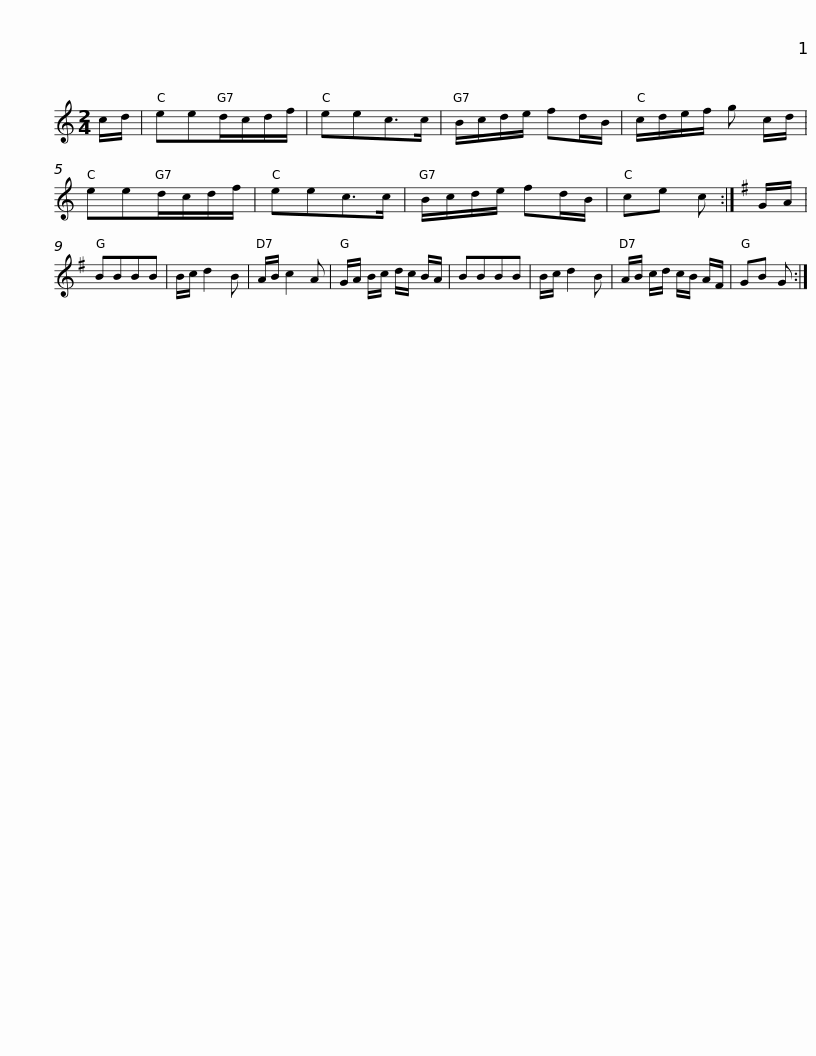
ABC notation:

X:1
L:1/8
M:2/4
I:linebreak $
K:C
V:1 treble
V:1
 c/d/ | eed/c/d/f/ | eec>c | B/c/d/e/ fd/B/ | c/d/e/f/ g c/d/ | %5
 eed/c/d/f/ | eec>c | B/c/d/e/ fd/B/ |$ ce c :|[K:G] G/A/ | %10
 BBBB | B/c/ d2 B | A/B/ c2 A | G/A/ B/c/ d/c/ B/A/ | BBBB | %15
 B/c/ d2 B | A/B/ c/d/ c/B/ A/F/ |$ GB G :| %18
